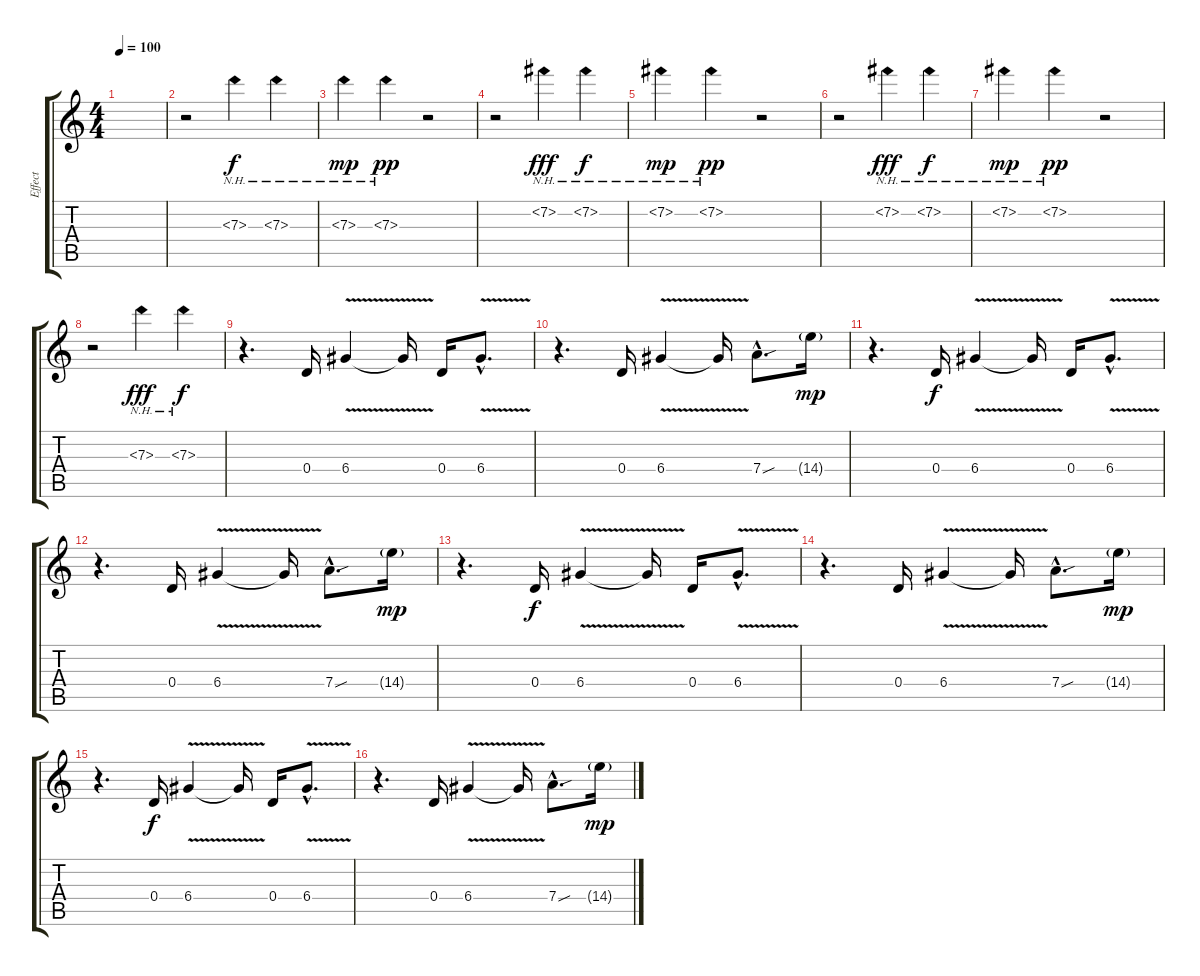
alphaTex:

\track ("Effect" "Effect") {instrument distortionguitar}
\staff {score tabs}
\tuning (E4 B3 G3 D3 A2 D2) {hide}
\ts (4 4)
\tempo 100
\clef g2
\ks c
|
r.2 7.3{nh}.4 7.3{nh}.4{dy f} |
7.3{nh}.4{dy mp} 7.3{nh}.4{dy pp} r.2 |
r.2 7.2{nh}.4{dy fff} 7.2{nh}.4{dy f} |
7.2{nh}.4{dy mp} 7.2{nh}.4{dy pp} r.2 |
r.2 7.2{nh}.4{dy fff} 7.2{nh}.4{dy f} |
7.2{nh}.4{dy mp} 7.2{nh}.4{dy pp} r.2 |
r.2 7.3{nh}.4{dy fff} 7.3{nh}.4{dy f} |
r.4{d} 0.4.16 6.4{v}.4 6.4{t}.16 0.4.16 6.4{v hac}.8{d} |
r.4{d} 0.4.16 6.4{v}.4 6.4{t}.16 7.4{sou hac}.8{d instrument guitarharmonics} 14.4{g}.16{dy mp} |
r.4{d instrument distortionguitar} 0.4.16{dy f} 6.4{v}.4 6.4{t}.16 0.4.16 6.4{v hac}.8{d} |
r.4{d} 0.4.16 6.4{v}.4 6.4{t}.16 7.4{sou hac}.8{d instrument guitarharmonics} 14.4{g}.16{dy mp} |
r.4{d instrument distortionguitar} 0.4.16{dy f} 6.4{v}.4 6.4{t}.16 0.4.16 6.4{v hac}.8{d} |
r.4{d} 0.4.16 6.4{v}.4 6.4{t}.16 7.4{sou hac}.8{d instrument guitarharmonics} 14.4{g}.16{dy mp} |
r.4{d instrument distortionguitar} 0.4.16{dy f} 6.4{v}.4 6.4{t}.16 0.4.16 6.4{v hac}.8{d} |
r.4{d} 0.4.16 6.4{v}.4 6.4{t}.16 7.4{sou hac}.8{d instrument guitarharmonics} 14.4{g}.16{dy mp}
